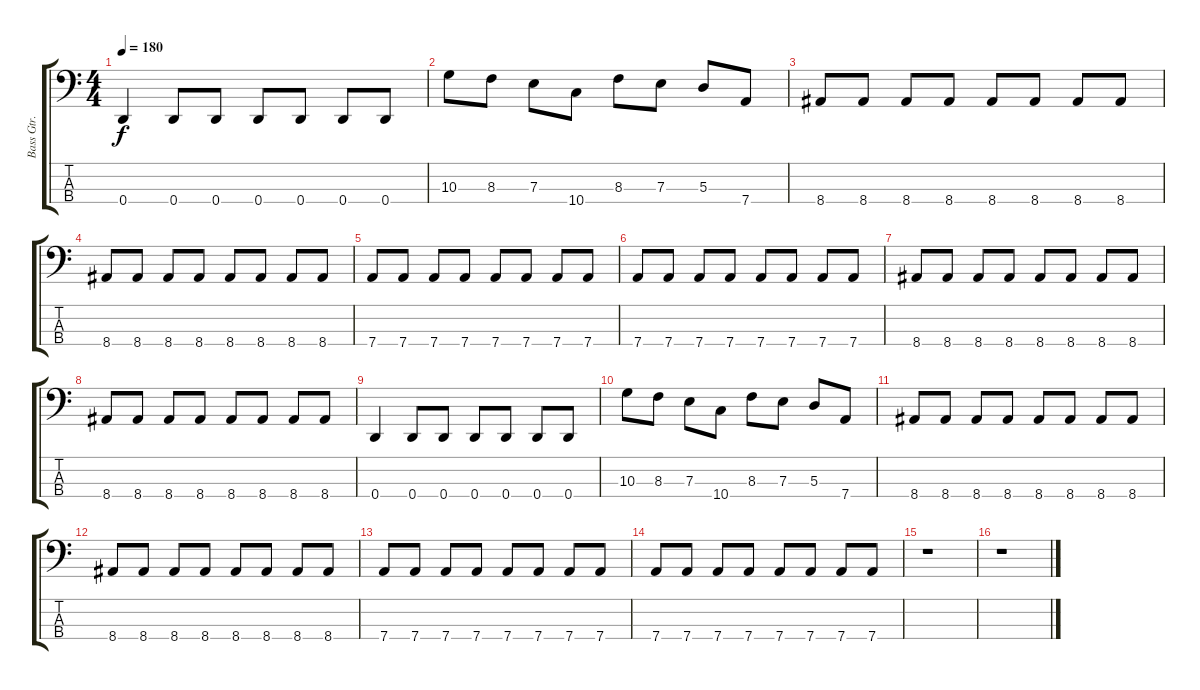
\track ("Bass Gtr." "Bass Gtr.") {instrument electricbasspick}
\staff {score tabs}
\tuning (G2 D2 A1 D1) {hide}
\ts (4 4)
\tempo 180
\clef f4
\ks c
0.4.4{dy f} 0.4.8 0.4.8 0.4.8 0.4.8 0.4.8 0.4.8 |
10.3.8 8.3.8 7.3.8 10.4.8 8.3.8 7.3.8 5.3.8 7.4.8 |
8.4.8 8.4.8 8.4.8 8.4.8 8.4.8 8.4.8 8.4.8 8.4.8 |
8.4.8 8.4.8 8.4.8 8.4.8 8.4.8 8.4.8 8.4.8 8.4.8 |
7.4.8 7.4.8 7.4.8 7.4.8 7.4.8 7.4.8 7.4.8 7.4.8 |
7.4.8 7.4.8 7.4.8 7.4.8 7.4.8 7.4.8 7.4.8 7.4.8 |
8.4.8 8.4.8 8.4.8 8.4.8 8.4.8 8.4.8 8.4.8 8.4.8 |
8.4.8 8.4.8 8.4.8 8.4.8 8.4.8 8.4.8 8.4.8 8.4.8 |
0.4.4 0.4.8 0.4.8 0.4.8 0.4.8 0.4.8 0.4.8 |
10.3.8 8.3.8 7.3.8 10.4.8 8.3.8 7.3.8 5.3.8 7.4.8 |
8.4.8 8.4.8 8.4.8 8.4.8 8.4.8 8.4.8 8.4.8 8.4.8 |
8.4.8 8.4.8 8.4.8 8.4.8 8.4.8 8.4.8 8.4.8 8.4.8 |
7.4.8 7.4.8 7.4.8 7.4.8 7.4.8 7.4.8 7.4.8 7.4.8 |
7.4.8 7.4.8 7.4.8 7.4.8 7.4.8 7.4.8 7.4.8 7.4.8 |
r.1 |
r.1
